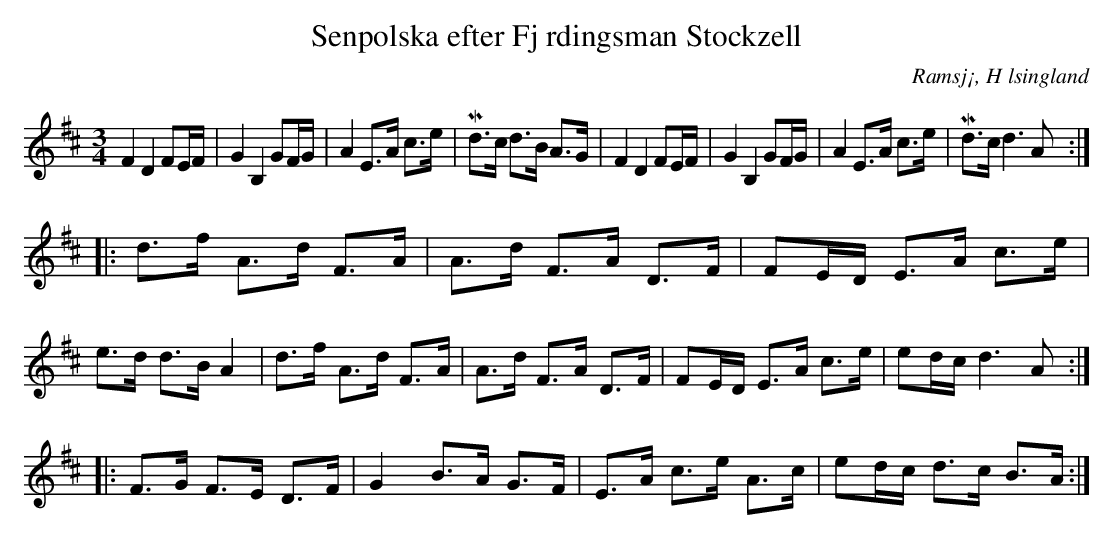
X:1
T: Senpolska efter Fj rdingsman Stockzell
O: Ramsj¡, H lsingland
M:3/4
L:1/8
K:D
F2 D2 FE/F/|G2 B,2 GF/G/| A2 E>A c>e|Md>c d>B A>G|F2 D2 FE/F/|G2 B,2 GF/G/| A2 E>A c>e|Md>c d2>A2:|
|:d>f A>d F>A| A>d F>A D>F|FE/D/ E>A c>e|e>d d>B A2|d>f A>d F>A| A>d F>A D>F|FE/D/ E>A c>e|ed/c/ d2>A2:|
|:F>G F>E D>F|G2 B>A G>F|E>A c>e A>c|ed/c/ d>c B>A :|
